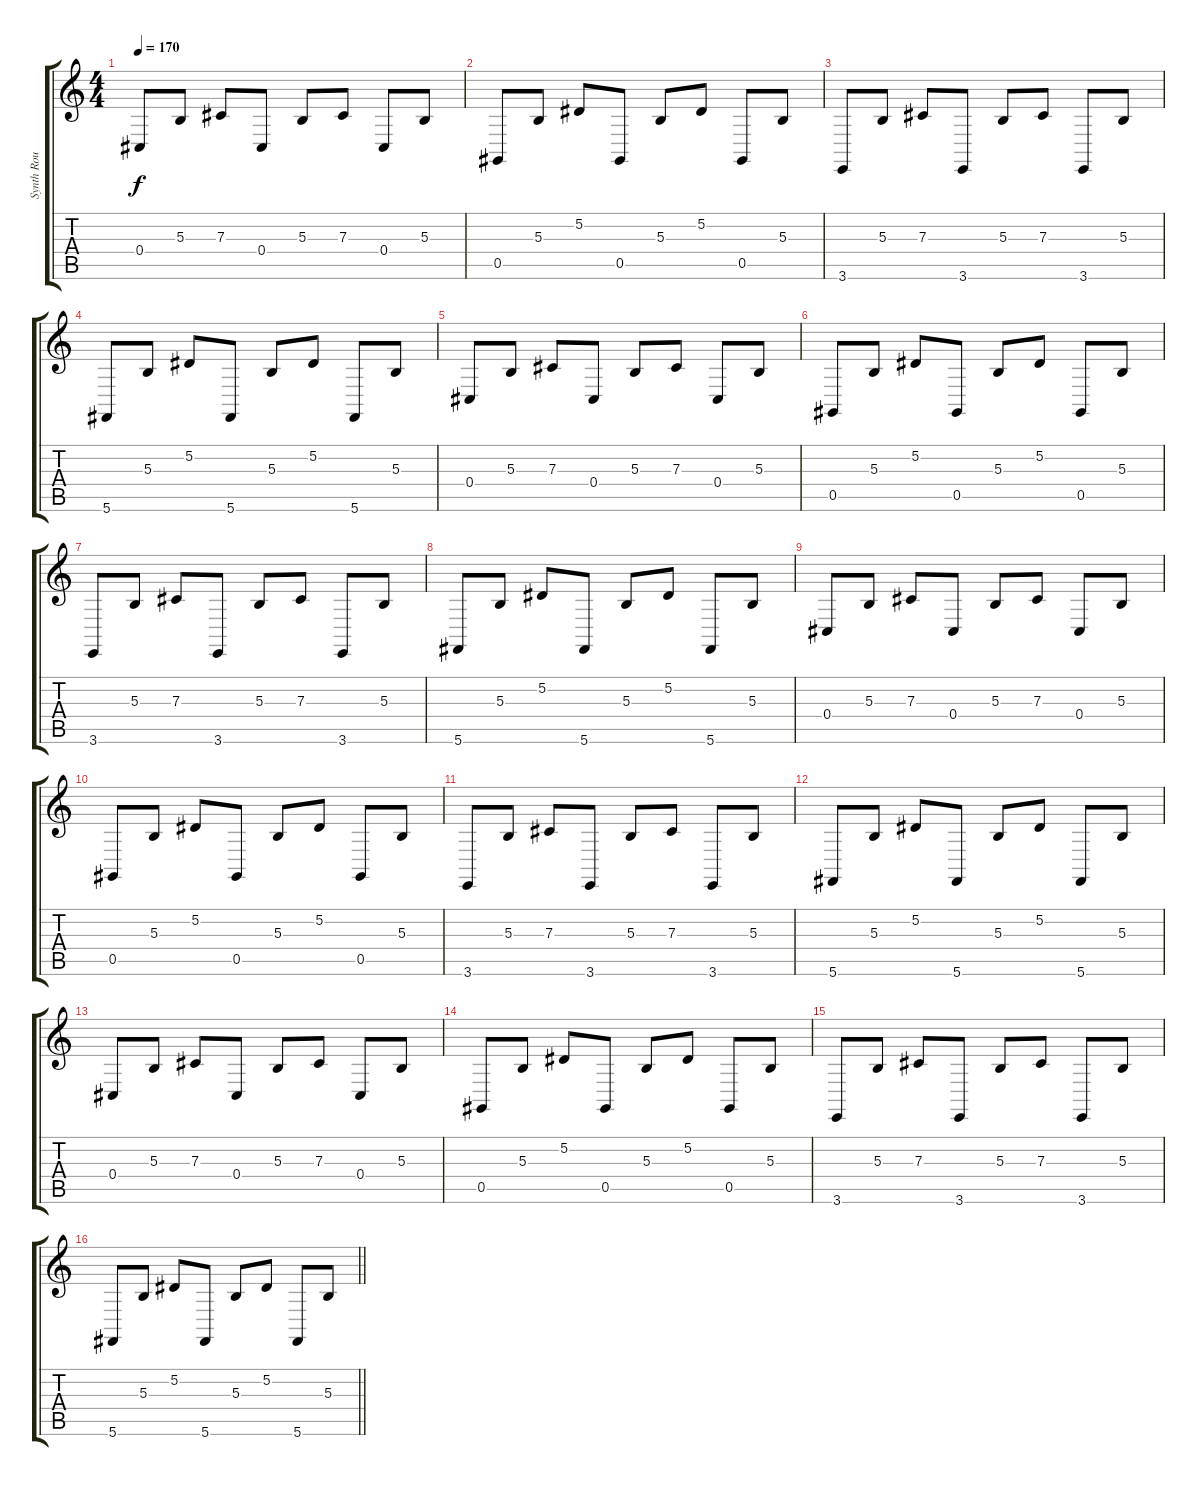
\track ("Synth Rou" "Synth Rou") {instrument lead1square}
\staff {score tabs}
\tuning (Eb4 Bb3 Gb3 Db3 Ab2 Db2) {hide}
\ts (4 4)
\tempo 170
\clef g2
\ks c
0.4.8{dy f} 5.3.8 7.3.8 0.4.8 5.3.8 7.3.8 0.4.8 5.3.8 |
0.5.8 5.3.8 5.2.8 0.5.8 5.3.8 5.2.8 0.5.8 5.3.8 |
3.6.8 5.3.8 7.3.8 3.6.8 5.3.8 7.3.8 3.6.8 5.3.8 |
5.6.8 5.3.8 5.2.8 5.6.8 5.3.8 5.2.8 5.6.8 5.3.8 |
0.4.8 5.3.8 7.3.8 0.4.8 5.3.8 7.3.8 0.4.8 5.3.8 |
0.5.8 5.3.8 5.2.8 0.5.8 5.3.8 5.2.8 0.5.8 5.3.8 |
3.6.8 5.3.8 7.3.8 3.6.8 5.3.8 7.3.8 3.6.8 5.3.8 |
5.6.8 5.3.8 5.2.8 5.6.8 5.3.8 5.2.8 5.6.8 5.3.8 |
0.4.8 5.3.8 7.3.8 0.4.8 5.3.8 7.3.8 0.4.8 5.3.8 |
0.5.8 5.3.8 5.2.8 0.5.8 5.3.8 5.2.8 0.5.8 5.3.8 |
3.6.8 5.3.8 7.3.8 3.6.8 5.3.8 7.3.8 3.6.8 5.3.8 |
5.6.8 5.3.8 5.2.8 5.6.8 5.3.8 5.2.8 5.6.8 5.3.8 |
0.4.8 5.3.8 7.3.8 0.4.8 5.3.8 7.3.8 0.4.8 5.3.8 |
0.5.8 5.3.8 5.2.8 0.5.8 5.3.8 5.2.8 0.5.8 5.3.8 |
3.6.8 5.3.8 7.3.8 3.6.8 5.3.8 7.3.8 3.6.8 5.3.8 |
\barLineRight lightlight
5.6.8 5.3.8 5.2.8 5.6.8 5.3.8 5.2.8 5.6.8 5.3.8
